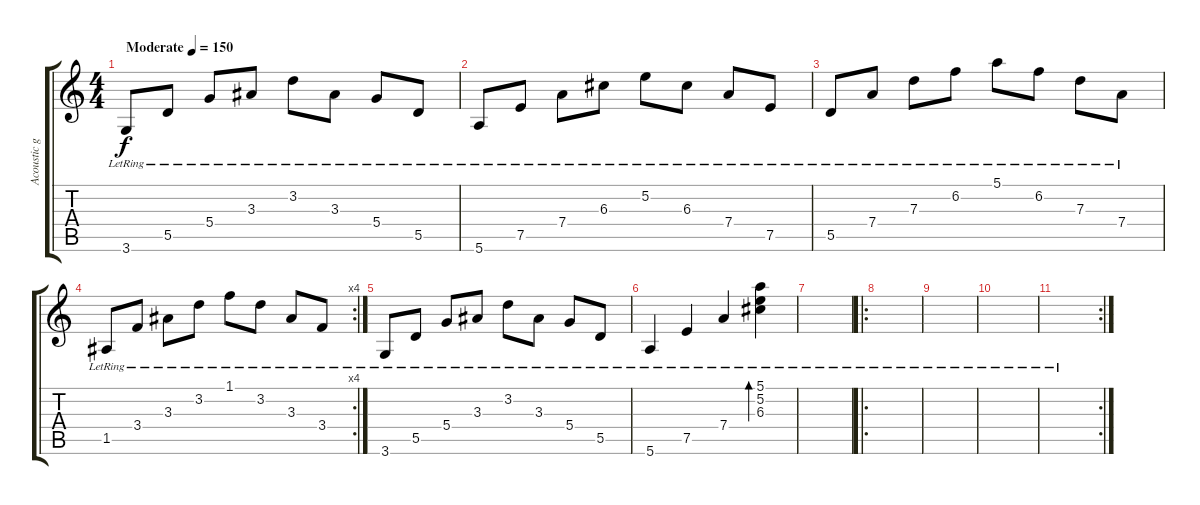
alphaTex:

\track ("Acoustic guitar" "Acoustic g") {instrument electricguitarjazz}
\staff {score tabs}
\tuning (E4 B3 G3 D3 A2 E2) {hide}
\ts (4 4)
\tempo (150 "Moderate")
\clef g2
\ks c
3.6{lr}.8{dy f instrument electricguitarjazz} 5.5{lr}.8 5.4{lr}.8 3.3{lr}.8 3.2{lr}.8 3.3{lr}.8 5.4{lr}.8 5.5{lr}.8 |
5.6{lr}.8 7.5{lr}.8 7.4{lr}.8 6.3{lr}.8 5.2{lr}.8 6.3{lr}.8 7.4{lr}.8 7.5{lr}.8 |
5.5{lr}.8 7.4{lr}.8 7.3{lr}.8 6.2{lr}.8 5.1{lr}.8 6.2{lr}.8 7.3{lr}.8 7.4{lr}.8 |
\rc 4
1.5{lr}.8 3.4{lr}.8 3.3{lr}.8 3.2{lr}.8 1.1{lr}.8 3.2{lr}.8 3.3{lr}.8 3.4{lr}.8 |
3.6{lr}.8 5.5{lr}.8 5.4{lr}.8 3.3{lr}.8 3.2{lr}.8 3.3{lr}.8 5.4{lr}.8 5.5{lr}.8 |
5.6{lr}.4 7.5{lr}.4 7.4{lr}.4 (5.1{lr} 5.2{lr} 6.3{lr}).4{bd 480} |
|
\ro
|
|
|
\rc 2
